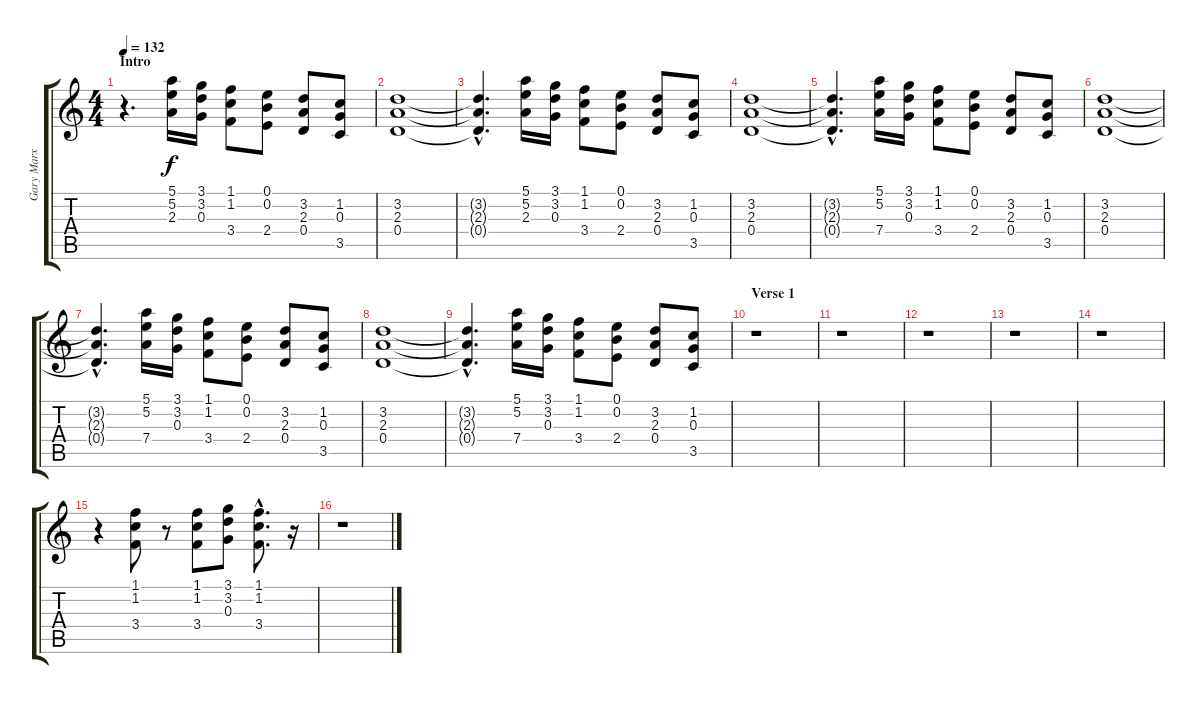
\track ("Gary Marx" "Gary Marx") {instrument overdrivenguitar}
\staff {score tabs}
\tuning (E4 B3 G3 D3 A2 E2) {hide}
\ts (4 4)
\section ("" "Intro")
\tempo 132
\clef g2
\ks c
r.4{d dy f instrument overdrivenguitar} (5.1 5.2 2.3).16 (3.1 3.2 0.3).16 (1.1 1.2 3.4).8 (0.1 0.2 2.4).8 (3.2 2.3 0.4).8 (1.2 0.3 3.5).8 |
(3.2 2.3 0.4).1 |
(3.2{hac t} 2.3{hac t} 0.4{hac t}).4{d} (5.1 5.2 2.3).16 (3.1 3.2 0.3).16 (1.1 1.2 3.4).8 (0.1 0.2 2.4).8 (3.2 2.3 0.4).8 (1.2 0.3 3.5).8 |
(3.2 2.3 0.4).1 |
(3.2{hac t} 2.3{hac t} 0.4{hac t}).4{d} (5.1 5.2 7.4).16 (3.1 3.2 0.3).16 (1.1 1.2 3.4).8 (0.1 0.2 2.4).8 (3.2 2.3 0.4).8 (1.2 0.3 3.5).8 |
(3.2 2.3 0.4).1 |
(3.2{hac t} 2.3{hac t} 0.4{hac t}).4{d} (5.1 5.2 7.4).16 (3.1 3.2 0.3).16 (1.1 1.2 3.4).8 (0.1 0.2 2.4).8 (3.2 2.3 0.4).8 (1.2 0.3 3.5).8 |
(3.2 2.3 0.4).1 |
(3.2{hac t} 2.3{hac t} 0.4{hac t}).4{d} (5.1 5.2 7.4).16 (3.1 3.2 0.3).16 (1.1 1.2 3.4).8 (0.1 0.2 2.4).8 (3.2 2.3 0.4).8 (1.2 0.3 3.5).8 |
\section ("" "Verse 1")
r.1 |
r.1 |
r.1 |
r.1 |
r.1 |
r.4 (1.1 1.2 3.4).8 r.8 (1.1 1.2 3.4).8 (3.1 3.2 0.3).8 (1.1{hac} 1.2{hac} 3.4{hac}).8{d} r.16 |
r.1
